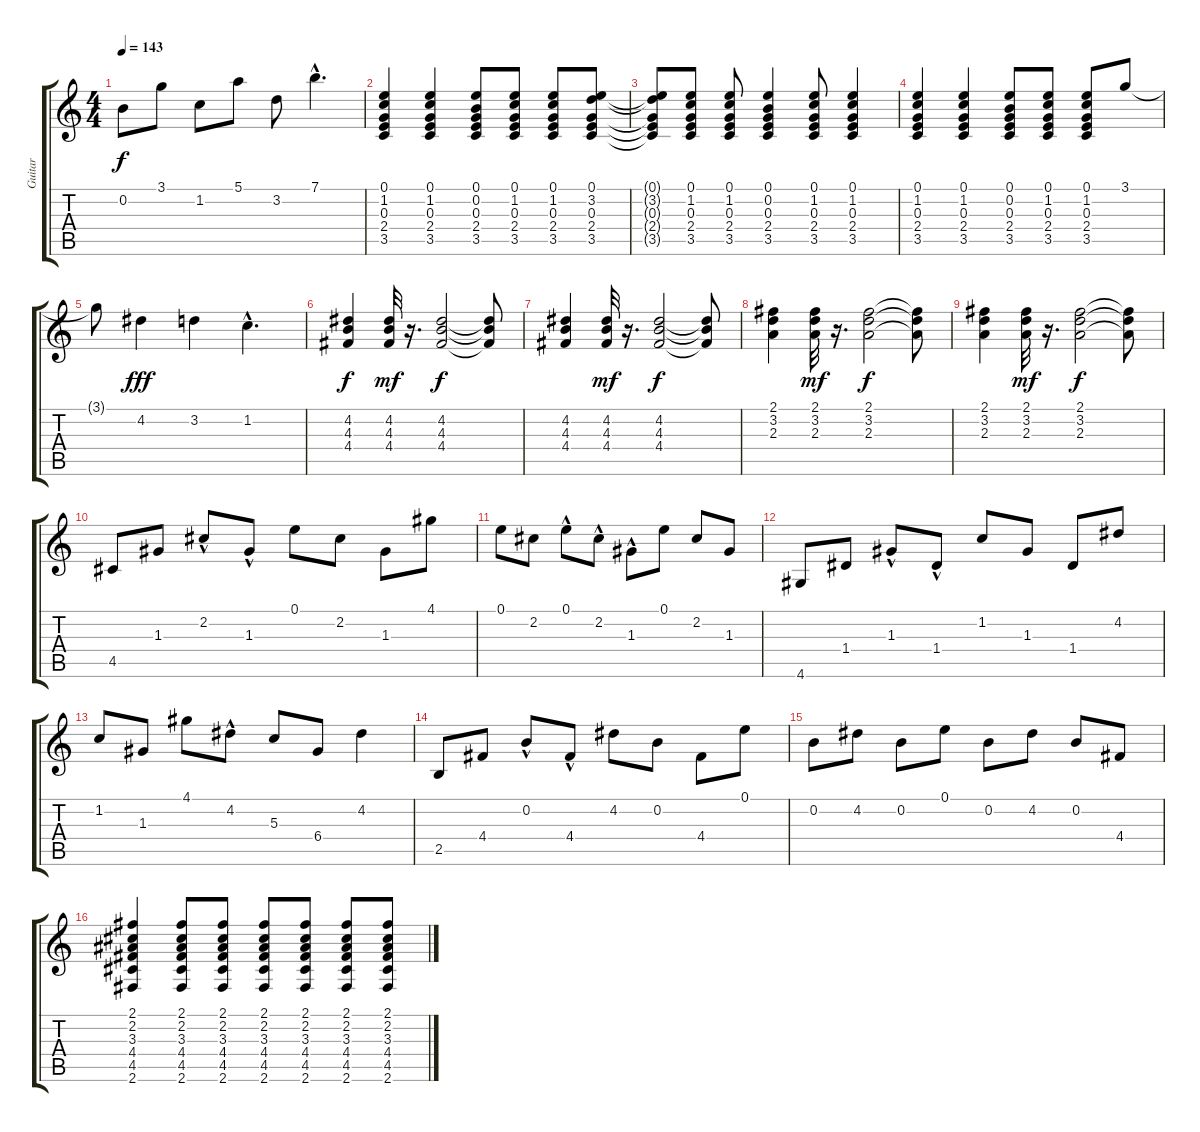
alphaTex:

\track ("Guitar" "Guitar") {instrument distortionguitar}
\staff {score tabs}
\tuning (E4 B3 G3 D3 A2 E2) {hide}
\ts (4 4)
\tempo 143
\clef g2
\ks c
0.2.8{dy f} 3.1.8 1.2.8 5.1.8 3.2.8 7.1{hac}.4{d} |
(0.1 1.2 0.3 2.4 3.5).4 (0.1 1.2 0.3 2.4 3.5).4 (0.1 0.2 0.3 2.4 3.5).8 (0.1 1.2 0.3 2.4 3.5).8 (0.1 1.2 0.3 2.4 3.5).8 (0.1 3.2 0.3 2.4 3.5).8 |
(0.1{t} 3.2{t} 0.3{t} 2.4{t} 3.5{t}).8 (0.1 1.2 0.3 2.4 3.5).8 (0.1 1.2 0.3 2.4 3.5).8 (0.1 0.2 0.3 2.4 3.5).4 (0.1 1.2 0.3 2.4 3.5).8 (0.1 1.2 0.3 2.4 3.5).4 |
(0.1 1.2 0.3 2.4 3.5).4 (0.1 1.2 0.3 2.4 3.5).4 (0.1 0.2 0.3 2.4 3.5).8 (0.1 1.2 0.3 2.4 3.5).8 (0.1 1.2 0.3 2.4 3.5).8 3.1.8 |
3.1{t}.8 4.2.4{dy fff} 3.2.4 1.2{hac}.4{d} |
(4.2 4.3 4.4).4{dy f} (4.2 4.3 4.4).32{dy mf} r.16{d} (4.2 4.3 4.4).2{dy f} (4.2{t} 4.3{t} 4.4{t}).8 |
(4.2 4.3 4.4).4 (4.2 4.3 4.4).32{dy mf} r.16{d} (4.2 4.3 4.4).2{dy f} (4.2{t} 4.3{t} 4.4{t}).8 |
(2.1 3.2 2.3).4 (2.1 3.2 2.3).32{dy mf} r.16{d} (2.1 3.2 2.3).2{dy f} (2.1{t} 3.2{t} 2.3{t}).8 |
(2.1 3.2 2.3).4 (2.1 3.2 2.3).32{dy mf} r.16{d} (2.1 3.2 2.3).2{dy f} (2.1{t} 3.2{t} 2.3{t}).8 |
4.5.8 1.3.8 2.2{hac}.8 1.3{hac}.8 0.1.8 2.2.8 1.3.8 4.1.8 |
0.1.8 2.2.8 0.1{hac}.8 2.2{hac}.8 1.3{hac}.8 0.1.8 2.2.8 1.3.8 |
4.6.8 1.4.8 1.3{hac}.8 1.4{hac}.8 1.2.8 1.3.8 1.4.8 4.2.8 |
1.2.8 1.3.8 4.1.8 4.2{hac}.8 5.3.8 6.4.8 4.2.4 |
2.5.8 4.4.8 0.2{hac}.8 4.4{hac}.8 4.2.8 0.2.8 4.4.8 0.1.8 |
0.2.8 4.2.8 0.2.8 0.1.8 0.2.8 4.2.8 0.2.8 4.4.8 |
(2.1 2.2 3.3 4.4 4.5 2.6).4 (2.1 2.2 3.3 4.4 4.5 2.6).8 (2.1 2.2 3.3 4.4 4.5 2.6).8 (2.1 2.2 3.3 4.4 4.5 2.6).8 (2.1 2.2 3.3 4.4 4.5 2.6).8 (2.1 2.2 3.3 4.4 4.5 2.6).8 (2.1 2.2 3.3 4.4 4.5 2.6).8
